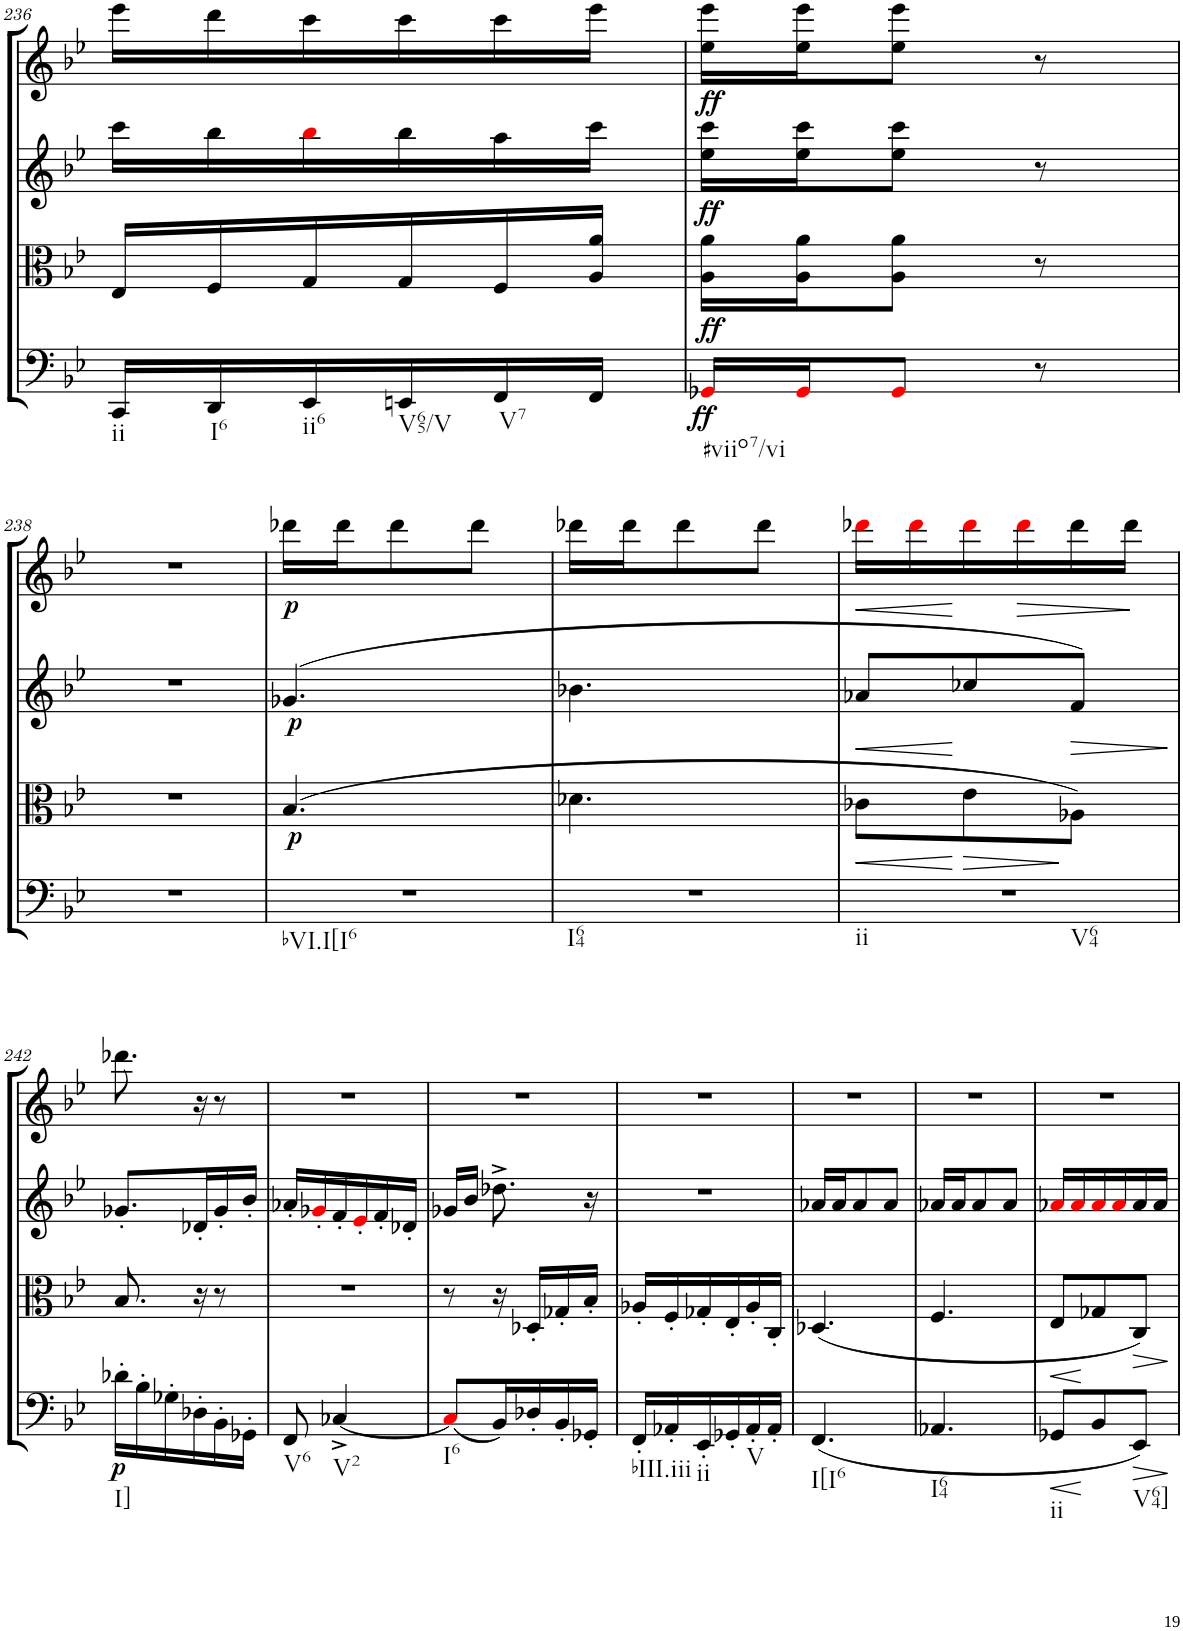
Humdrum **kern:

**kern	**dynam	**kern	**dynam	**kern	**dynam	**kern	**dynam
*part4	*part4	*part3	*part3	*part2	*part2	*part1	*part1
*staff4	*staff4	*staff3	*staff3	*staff2	*staff2	*staff1	*staff1
*I"Cello	*	*I"Viola	*	*I"2nd Violin	*	*I"1st Violin	*
*	*	*I'Vla	*	*I'Vln	*	*I'Vln	*
!!LO:PB:g=z
*clefC4	*	*clefC3	*	*clefG2	*	*clefG2	*
*k[b-e-]	*	*k[b-e-]	*	*k[b-e-]	*	*k[b-e-]	*
*B-:	*	*B-:	*	*B-:	*	*B-:	*
*M3/8	*	*M3/8	*	*M3/8	*	*M3/8	*
=236	=236	=236	=236	=236	=236	=236	=236
!LO:TX:b:t=ii	!	!	!	!	!	!	!
16CC/LL	.	16E-/LL	.	16ccc\LL	.	16eee-\LL	.
!LO:TX:b:t=I6	!	!	!	!	!	!	!
16DD/	.	16F/	.	16bb-\	.	16ddd\	.
!LO:TX:b:t=ii6	!	!	!	!	!	!	!
16EE-/	.	16G/	.	16bb-i\	.	16ccc\	.
!LO:TX:b:t=V65/V	!	!	!	!	!	!	!
16EEn/	.	16G/	.	16bb-\	.	16ccc\	.
!LO:TX:b:t=V7	!	!	!	!	!	!	!
16FF/	.	16F/	.	16aa\	.	16ccc\	.
16FF/JJ	.	16A/ 16a/JJ	.	16ccc\JJ	.	16eee-\JJ	.
=237	=237	=237	=237	=237	=237	=237	=237
!LO:TX:b:t=#viio7/vi	!	!	!	!	!	!	!
!	!LO:DY:b	!	!	!	!	!	!
!	!LO:DY:n=1:a	!	!	!	!LO:DY:b	!	!LO:DY:b
16GG-Xi/LL	ff ff	16A\ 16a\LL	.	16ee-\ 16ccc\LL	ff	16ee-\ 16eee-\LL	ff
16GG-i/J	.	16A\ 16a\J	.	16ee-\ 16ccc\J	.	16ee-\ 16eee-\J	.
8GG-i/J	.	8A\ 8a\J	.	8ee-\ 8ccc\J	.	8ee-\ 8eee-\J	.
8r	.	8r	.	8r	.	8r	.
!!LO:LB:g=z
=238	=238	=238	=238	=238	=238	=238	=238
4.r	.	4.r	.	4.r	.	4.r	.
=239	=239	=239	=239	=239	=239	=239	=239
!LO:TX:b:t=bVI.I[I6	!	!	!	!	!	!	!
!	!	!	!LO:DY:b	!	!LO:DY:b	!	!LO:DY:b
4.r	.	(4.B-/	p	(4.g-X/	p	16ddd-X\LL	p
.	.	.	.	.	.	16ddd-\J	.
.	.	.	.	.	.	8ddd-\	.
.	.	.	.	.	.	8ddd-\J	.
=240	=240	=240	=240	=240	=240	=240	=240
!LO:TX:b:t=I64	!	!	!	!	!	!	!
4.r	.	4.d-X\	.	4.b-X\	.	16ddd-X\LL	.
.	.	.	.	.	.	16ddd-\J	.
.	.	.	.	.	.	8ddd-\	.
.	.	.	.	.	.	8ddd-\J	.
=241	=241	=241	=241	=241	=241	=241	=241
!LO:TX:b:t=ii	!	!	!	!	!	!	!
!LO:TX:b:t=V64	!	!	!	!	!	!	!
!	!	!	!LO:HP:b	!	!LO:HP:b	!	!LO:HP:b
4.r	.	8c-X\L	<	8a-X/L	<	16ddd-Xi\LL	<
.	.	.	.	.	.	16ddd-i\	.
!	!	!	!LO:HP:n=1:b	!	!	!	!
.	.	8e-\	[ >	8cc-X/	[	16ddd-i\	[
!	!	!	!	!	!	!	!LO:HP:b
.	.	.	.	.	.	16ddd-i\	>
!	!	!	!	!	!LO:HP:b	!	!
.	.	8A-X\J)	.	8f/J)	>	16ddd-\	.
.	.	.	.	.	.	16ddd-\JJ	]
.	.	.	]	.	]	.	.
!!LO:LB:g=z
=242	=242	=242	=242	=242	=242	=242	=242
!LO:TX:b:t=I]	!	!	!	!	!	!	!
!	!LO:DY:b	!	!	!	!	!	!
16d-X'\LL	p	8.B-/	.	8.g-X'/L	.	8.ddd-X\	.
16B-'\	.	.	.	.	.	.	.
16G-X'\	.	.	.	.	.	.	.
16D-X'\	.	16r	.	16d-X'/L	.	16r	.
16BB-'\	.	8r	.	16g-'/	.	8r	.
16GG-X'\JJ	.	.	.	16b-'/JJ	.	.	.
=243	=243	=243	=243	=243	=243	=243	=243
!LO:TX:b:t=V6	!	!	!	!	!	!	!
8FF/	.	4.r	.	16a-X'/LL	.	4.r	.
.	.	.	.	16g-X'i/	.	.	.
!LO:TX:b:t=V2	!	!	!	!	!	!	!
[4C-X^/	.	.	.	16f'/	.	.	.
.	.	.	.	16e-'i/	.	.	.
.	.	.	.	16f'/	.	.	.
.	.	.	.	16d-X'/JJ	.	.	.
=244	=244	=244	=244	=244	=244	=244	=244
!LO:TX:b:t=I6	!	!	!	!	!	!	!
(8C-i/L]	.	8r	.	16g-X/LL	.	4.r	.
.	.	.	.	16b-/JJ	.	.	.
16BB-/L)	.	16r	.	8.dd-X^\	.	.	.
16D-X'/	.	16D-X'/LL	.	.	.	.	.
16BB-'/	.	16G-X'/	.	.	.	.	.
16GG-X'/JJ	.	16B-'/JJ	.	16r	.	.	.
=245	=245	=245	=245	=245	=245	=245	=245
!LO:TX:b:t=bIII.iii	!	!	!	!	!	!	!
16FF'/LL	.	16A-X'/LL	.	4.r	.	4.r	.
16AA-X'/	.	16F'/	.	.	.	.	.
!LO:TX:b:t=ii	!	!	!	!	!	!	!
16EE-'/	.	16G-X'/	.	.	.	.	.
16GG-X'/	.	16E-'/	.	.	.	.	.
!LO:TX:b:t=V	!	!	!	!	!	!	!
16AA-'/	.	16A-'/	.	.	.	.	.
16AA-'/JJ	.	16C'/JJ	.	.	.	.	.
=246	=246	=246	=246	=246	=246	=246	=246
!LO:TX:b:t=I[I6	!	!	!	!	!	!	!
(4.FF/	.	(4.D-X/	.	16a-X/LL	.	4.r	.
.	.	.	.	16a-/J	.	.	.
.	.	.	.	8a-/	.	.	.
.	.	.	.	8a-/J	.	.	.
=247	=247	=247	=247	=247	=247	=247	=247
!LO:TX:b:t=I64	!	!	!	!	!	!	!
4.AA-X/	.	4.F/	.	16a-X/LL	.	4.r	.
.	.	.	.	16a-/J	.	.	.
.	.	.	.	8a-/	.	.	.
.	.	.	.	8a-/J	.	.	.
=248	=248	=248	=248	=248	=248	=248	=248
!LO:TX:b:t=ii	!	!	!	!	!	!	!
!	!LO:HP:b	!	!LO:HP:b	!	!	!	!
8GG-X/L	<	8E-/L	<	16a-Xi/LL	.	4.r	.
.	.	.	.	16a-i/	.	.	.
8BB-/	[	8G-X/	[	16a-i/	.	.	.
.	.	.	.	16a-i/	.	.	.
!LO:TX:b:t=V64]	!	!	!	!	!	!	!
!	!LO:HP:b	!	!LO:HP:b	!	!	!	!
8EE-/J)	>	8C/J)	>	16a-/	.	.	.
.	.	.	.	16a-/JJ	.	.	.
.	]	.	]	.	.	.	.
=	=	=	=	=	=	=	=
*-	*-	*-	*-	*-	*-	*-	*-
